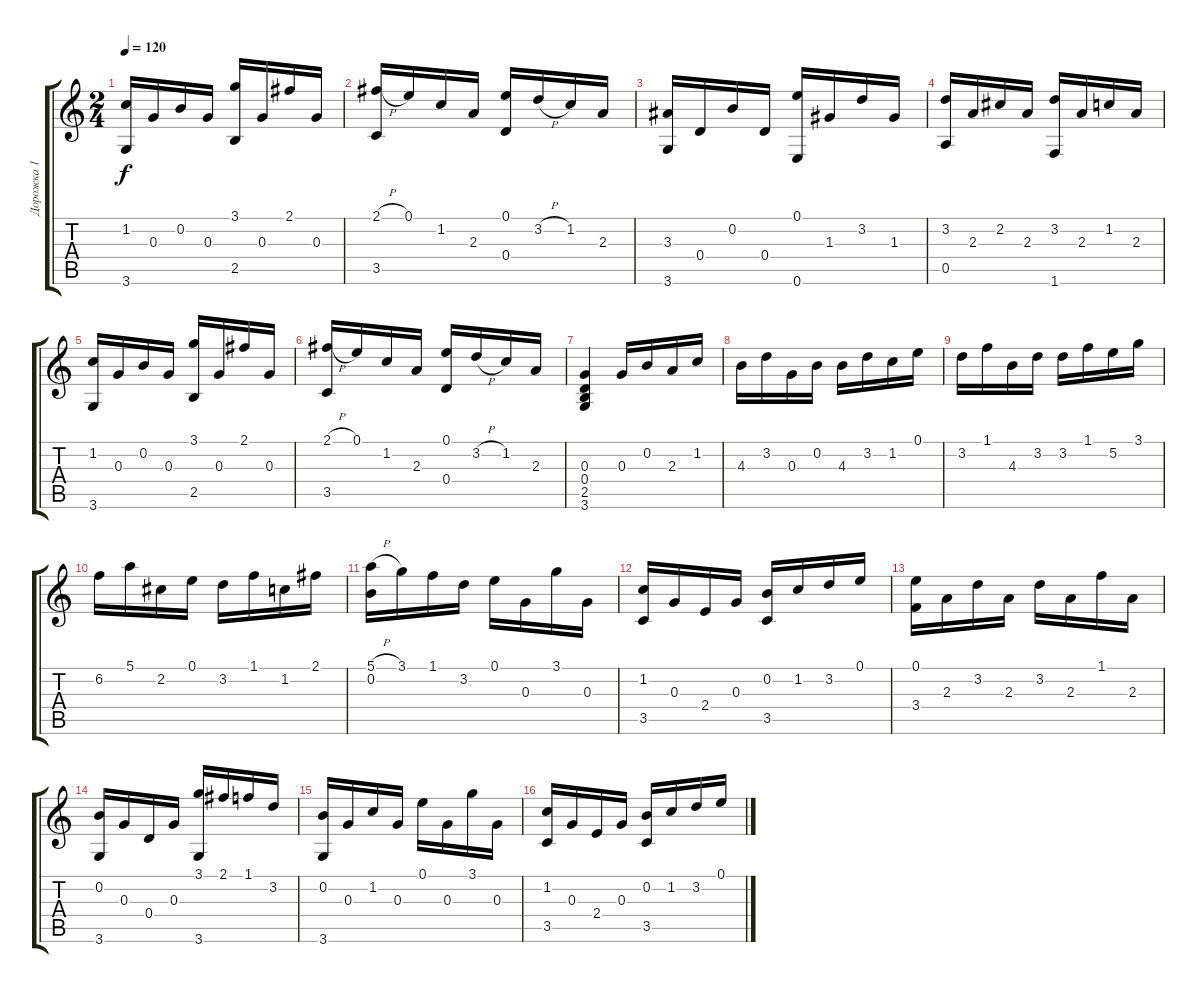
\track ("Дорожка 1" "Дорожка 1") {instrument acousticguitarnylon}
\staff {score tabs}
\tuning (E4 B3 G3 D3 A2 E2) {hide}
\ts (2 4)
\tempo 120
\clef g2
\ks c
(1.2 3.6).16{dy f} 0.3.16 0.2.16 0.3.16 (3.1 2.5).16 0.3.16 2.1.16 0.3.16 |
(2.1{h} 3.5).16 0.1.16 1.2.16 2.3.16 (0.1 0.4).16 3.2{h}.16 1.2.16 2.3.16 |
(3.3 3.6).16 0.4.16 0.2.16 0.4.16 (0.1 0.6).16 1.3.16 3.2.16 1.3.16 |
(3.2 0.5).16 2.3.16 2.2.16 2.3.16 (3.2 1.6).16 2.3.16 1.2.16 2.3.16 |
(1.2 3.6).16 0.3.16 0.2.16 0.3.16 (3.1 2.5).16 0.3.16 2.1.16 0.3.16 |
(2.1{h} 3.5).16 0.1.16 1.2.16 2.3.16 (0.1 0.4).16 3.2{h}.16 1.2.16 2.3.16 |
(0.3 0.4 2.5 3.6).4 0.3.16 0.2.16 2.3.16 1.2.16 |
4.3.16 3.2.16 0.3.16 0.2.16 4.3.16 3.2.16 1.2.16 0.1.16 |
3.2.16 1.1.16 4.3.16 3.2.16 3.2.16 1.1.16 5.2.16 3.1.16 |
6.2.16 5.1.16 2.2.16 0.1.16 3.2.16 1.1.16 1.2.16 2.1.16 |
(5.1{h} 0.2).16 3.1.16 1.1.16 3.2.16 0.1.16 0.3.16 3.1.16 0.3.16 |
(1.2 3.5).16 0.3.16 2.4.16 0.3.16 (0.2 3.5).16 1.2.16 3.2.16 0.1.16 |
(0.1 3.4).16 2.3.16 3.2.16 2.3.16 3.2.16 2.3.16 1.1.16 2.3.16 |
(0.2 3.6).16 0.3.16 0.4.16 0.3.16 (3.1 3.6).16 2.1.16 1.1.16 3.2.16 |
(0.2 3.6).16 0.3.16 1.2.16 0.3.16 0.1.16 0.3.16 3.1.16 0.3.16 |
(1.2 3.5).16 0.3.16 2.4.16 0.3.16 (0.2 3.5).16 1.2.16 3.2.16 0.1.16
